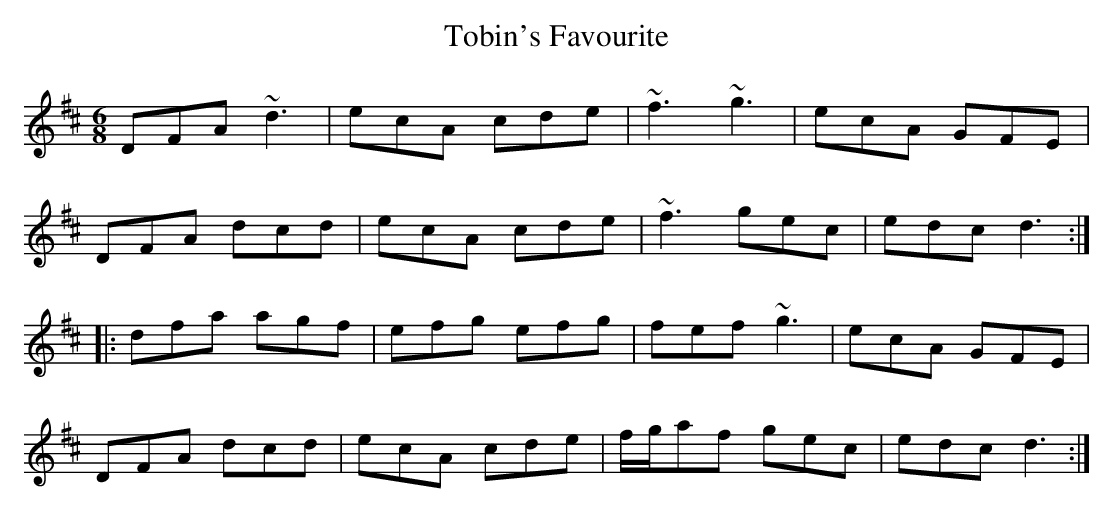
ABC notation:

X:1
T:Tobin's Favourite
M:6/8
L:1/8
K:D
DFA ~d3|ecA cde|~f3 ~g3|ecA GFE|!
DFA dcd|ecA cde|~f3 gec|edc d3:|!
|:dfa agf|efg efg|fef ~g3|ecA GFE|!
DFA dcd|ecA cde|f/g/af gec|edc d3:|!
